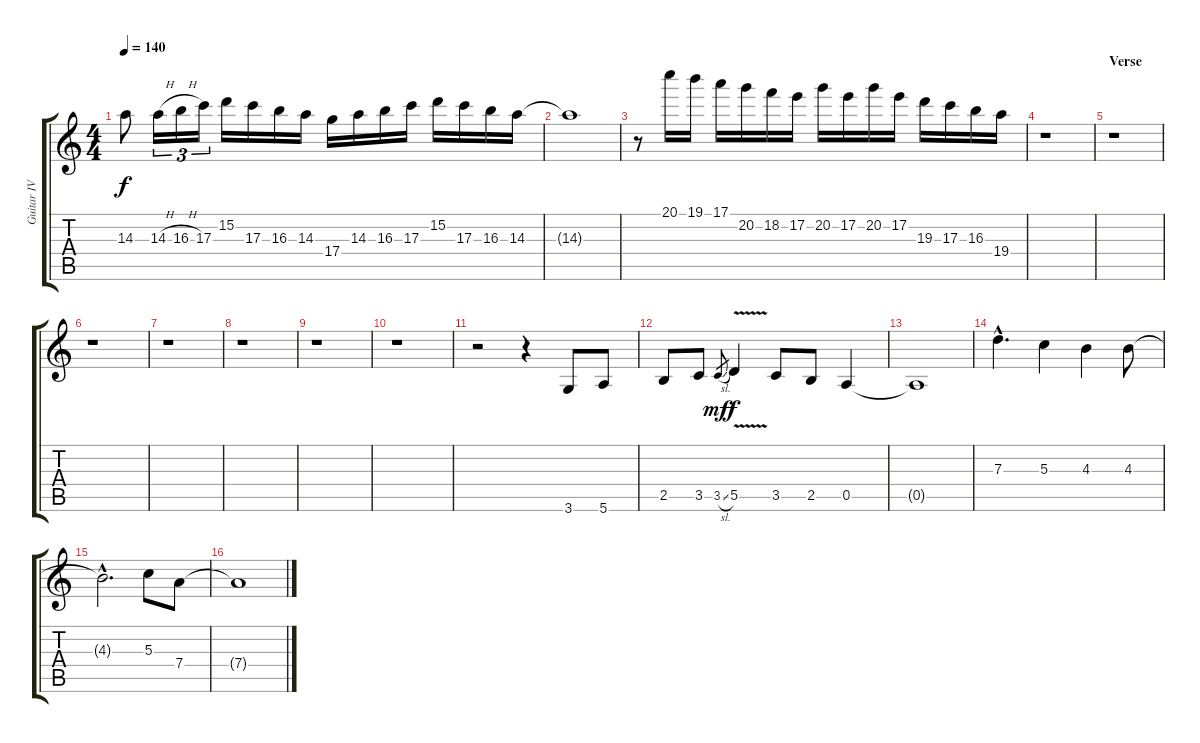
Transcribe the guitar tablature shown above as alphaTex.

\track ("Guitar IV" "Guitar IV") {instrument overdrivenguitar}
\staff {score tabs}
\tuning (E4 B3 G3 D3 A2 E2) {hide}
\ts (4 4)
\tempo 140
\clef g2
\ks c
14.3.8{dy f} 14.3{h}.16{tu (3 2)} 16.3{h}.16{tu (3 2)} 17.3.16{tu (3 2)} 15.2.16 17.3.16 16.3.16 14.3.16 17.4.16 14.3.16 16.3.16 17.3.16 15.2.16 17.3.16 16.3.16 14.3.16 |
14.3{t}.1 |
r.8 20.1.16 19.1.16 17.1.16 20.2.16 18.2.16 17.2.16 20.2.16 17.2.16 20.2.16 17.2.16 19.3.16 17.3.16 16.3.16 19.4.16 |
r.1 |
\section ("" "Verse")
r.1 |
r.1 |
r.1 |
r.1 |
r.1 |
r.1 |
r.2 r.4 3.6.8{volume 8 balance 8 instrument distortionguitar} 5.6.8 |
2.5.8 3.5.8 3.5{sl}.8{gr dy mf} 5.5{v}.4{dy f} 3.5.8 2.5.8 0.5.4{volume 0} |
0.5{t}.1 |
7.3{hac}.4{d volume 8} 5.3.4 4.3.4 4.3.8 |
4.3{hac t}.2{d} 5.3.8 7.4.8{volume 0} |
7.4{t}.1
